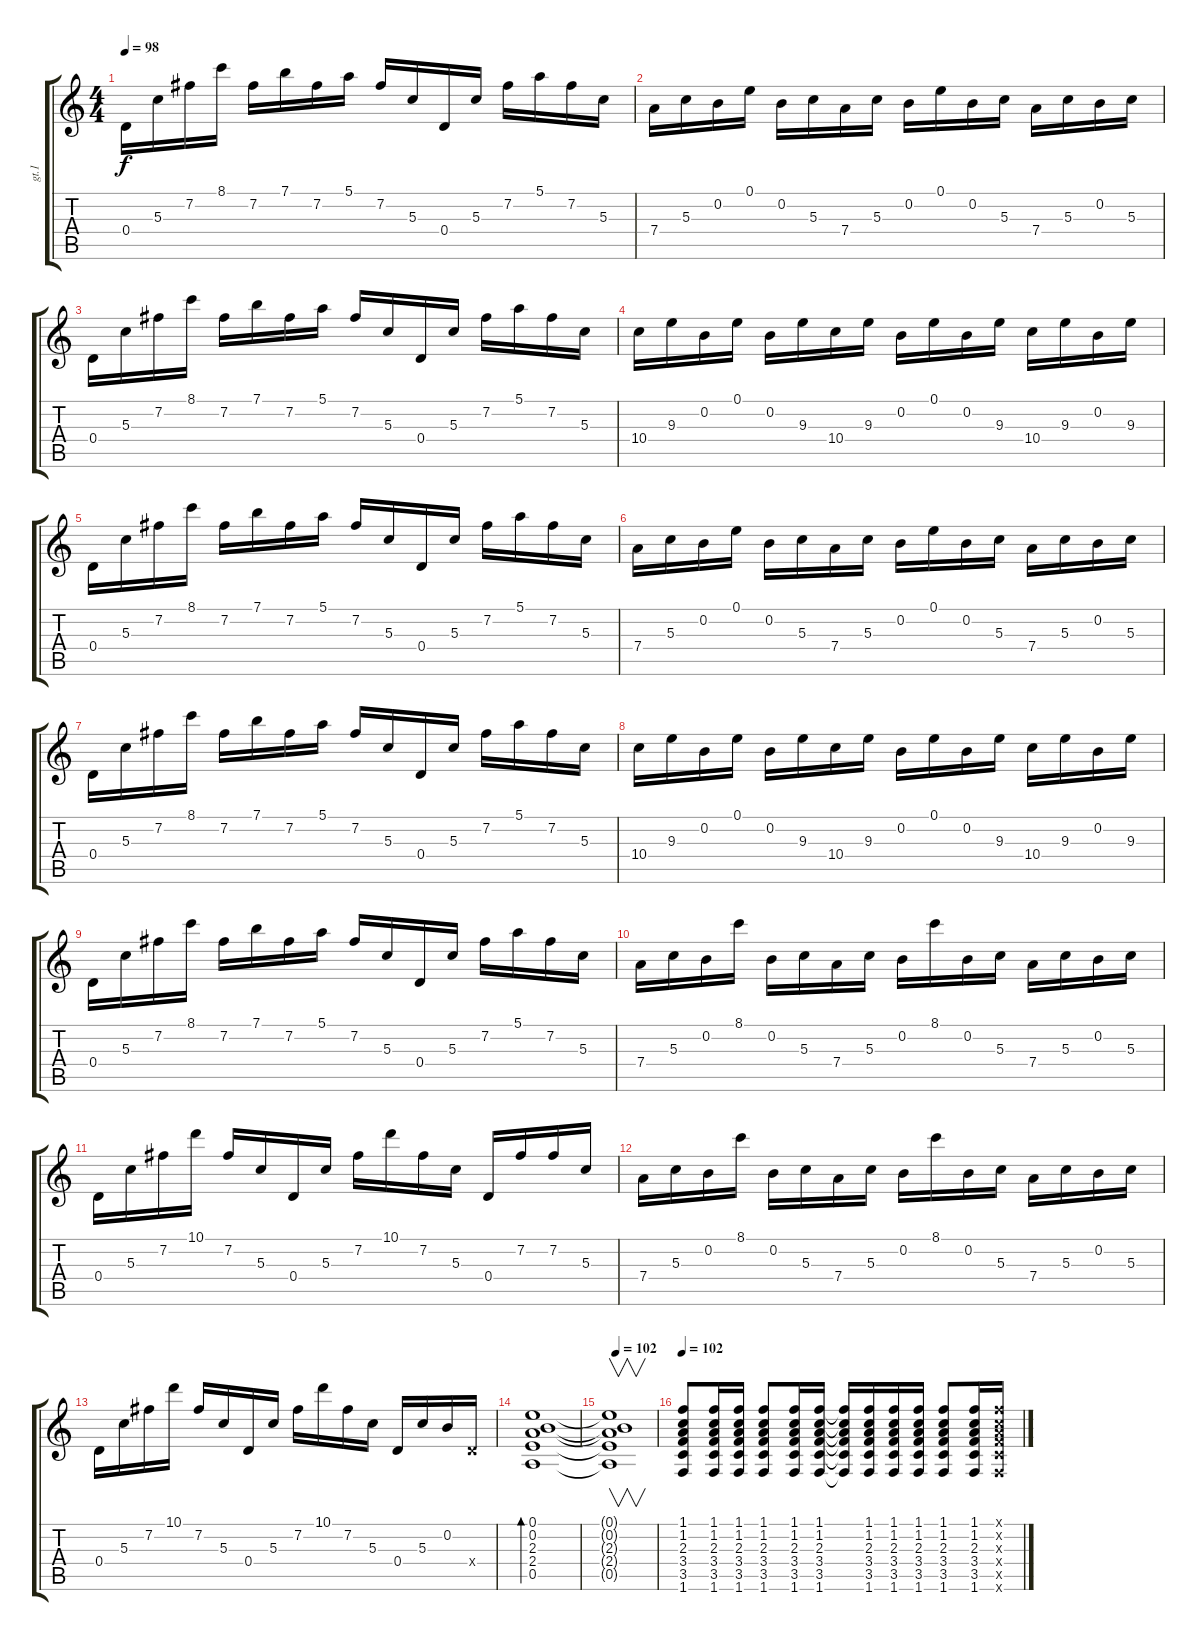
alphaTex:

\track ("gt.1" "gt.1") {instrument overdrivenguitar}
\staff {score tabs}
\tuning (E4 B3 G3 D3 A2 E2) {hide}
\ts (4 4)
\tempo 98
\clef g2
\ks c
0.4.16{dy f} 5.3.16 7.2.16 8.1.16 7.2.16 7.1.16 7.2.16 5.1.16 7.2.16 5.3.16 0.4.16 5.3.16 7.2.16 5.1.16 7.2.16 5.3.16 |
7.4.16 5.3.16 0.2.16 0.1.16 0.2.16 5.3.16 7.4.16 5.3.16 0.2.16 0.1.16 0.2.16 5.3.16 7.4.16 5.3.16 0.2.16 5.3.16 |
0.4.16 5.3.16 7.2.16 8.1.16 7.2.16 7.1.16 7.2.16 5.1.16 7.2.16 5.3.16 0.4.16 5.3.16 7.2.16 5.1.16 7.2.16 5.3.16 |
10.4.16 9.3.16 0.2.16 0.1.16 0.2.16 9.3.16 10.4.16 9.3.16 0.2.16 0.1.16 0.2.16 9.3.16 10.4.16 9.3.16 0.2.16 9.3.16 |
0.4.16 5.3.16 7.2.16 8.1.16 7.2.16 7.1.16 7.2.16 5.1.16 7.2.16 5.3.16 0.4.16 5.3.16 7.2.16 5.1.16 7.2.16 5.3.16 |
7.4.16 5.3.16 0.2.16 0.1.16 0.2.16 5.3.16 7.4.16 5.3.16 0.2.16 0.1.16 0.2.16 5.3.16 7.4.16 5.3.16 0.2.16 5.3.16 |
0.4.16 5.3.16 7.2.16 8.1.16 7.2.16 7.1.16 7.2.16 5.1.16 7.2.16 5.3.16 0.4.16 5.3.16 7.2.16 5.1.16 7.2.16 5.3.16 |
10.4.16 9.3.16 0.2.16 0.1.16 0.2.16 9.3.16 10.4.16 9.3.16 0.2.16 0.1.16 0.2.16 9.3.16 10.4.16 9.3.16 0.2.16 9.3.16 |
0.4.16 5.3.16 7.2.16 8.1.16 7.2.16 7.1.16 7.2.16 5.1.16 7.2.16 5.3.16 0.4.16 5.3.16 7.2.16 5.1.16 7.2.16 5.3.16 |
7.4.16 5.3.16 0.2.16 8.1.16 0.2.16 5.3.16 7.4.16 5.3.16 0.2.16 8.1.16 0.2.16 5.3.16 7.4.16 5.3.16 0.2.16 5.3.16 |
0.4.16 5.3.16 7.2.16 10.1.16 7.2.16 5.3.16 0.4.16 5.3.16 7.2.16 10.1.16 7.2.16 5.3.16 0.4.16 7.2.16 7.2.16 5.3.16 |
7.4.16 5.3.16 0.2.16 8.1.16 0.2.16 5.3.16 7.4.16 5.3.16 0.2.16 8.1.16 0.2.16 5.3.16 7.4.16 5.3.16 0.2.16 5.3.16 |
0.4.16 5.3.16 7.2.16 10.1.16 7.2.16 5.3.16 0.4.16 5.3.16 7.2.16 10.1.16 7.2.16 5.3.16 0.4.16 5.3.16 0.2.16 0.4{x}.16 |
(0.1 0.2 2.3 2.4 0.5).1{bd 480} |
\tempo 102
(0.1{t} 0.2{t} 2.3{t} 2.4{t} 0.5{t}).1{v} |
\tempo 114
\tempo 102
(1.1 1.2 2.3 3.4 3.5 1.6).8{volume 15 instrument overdrivenguitar} (1.1 1.2 2.3 3.4 3.5 1.6).16 (1.1 1.2 2.3 3.4 3.5 1.6).16 (1.1 1.2 2.3 3.4 3.5 1.6).8 (1.1 1.2 2.3 3.4 3.5 1.6).16 (1.1 1.2 2.3 3.4 3.5 1.6).16 (1.1{t} 1.2{t} 2.3{t} 3.4{t} 3.5{t} 1.6{t}).16 (1.1 1.2 2.3 3.4 3.5 1.6).16 (1.1 1.2 2.3 3.4 3.5 1.6).16 (1.1 1.2 2.3 3.4 3.5 1.6).16 (1.1 1.2 2.3 3.4 3.5 1.6).8 (1.1 1.2 2.3 3.4 3.5 1.6).16 (1.1{x} 1.2{x} 2.3{x} 3.4{x} 3.5{x} 1.6{x}).16
